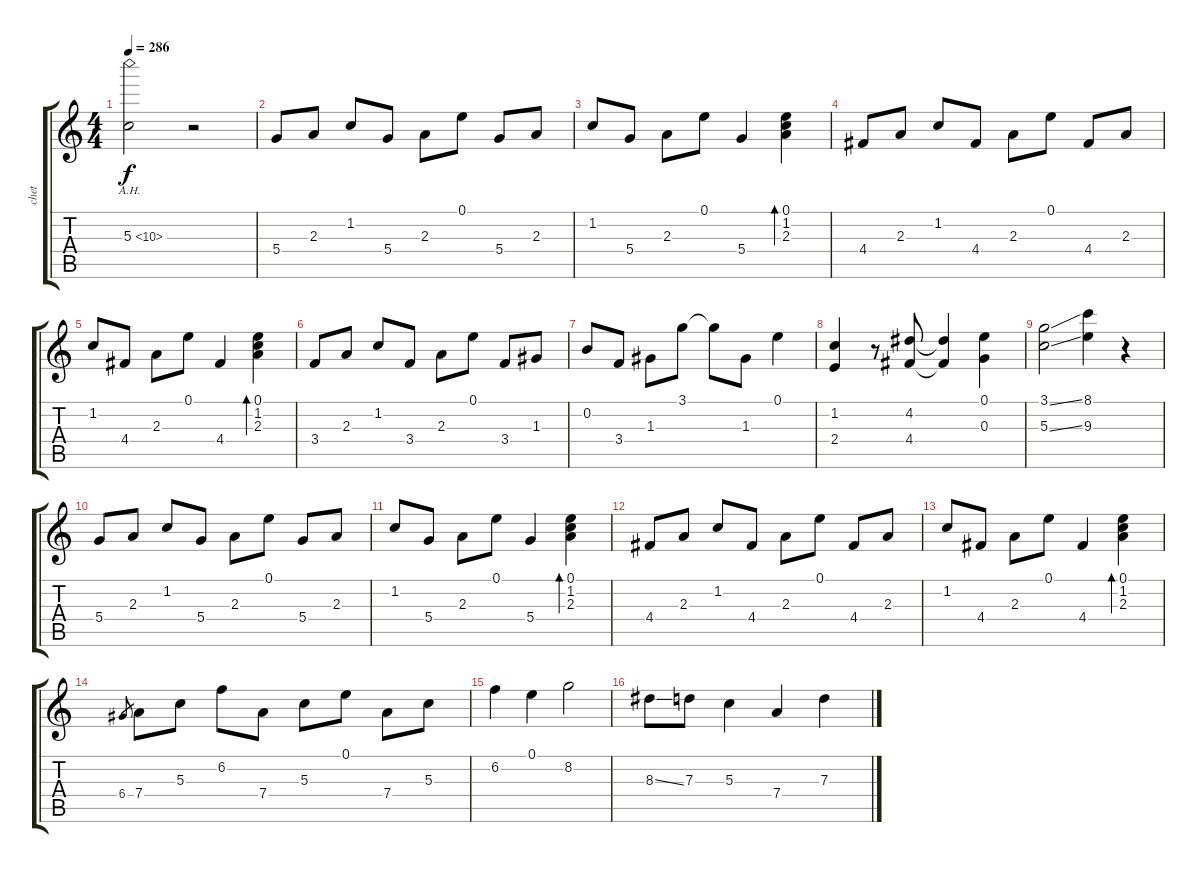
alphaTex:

\track ("chet" "chet") {instrument acousticguitarnylon}
\staff {score tabs}
\tuning (E4 B3 G3 D3 A2 E2) {hide}
\ts (4 4)
\tempo 286
\clef g2
\ks c
5.3{ah 5}.2{dy f} r.2 |
5.4.8 2.3.8 1.2.8 5.4.8 2.3.8 0.1.8 5.4.8 2.3.8 |
1.2.8 5.4.8 2.3.8 0.1.8 5.4.4 (0.1 1.2 2.3).4{bd 240} |
4.4.8 2.3.8 1.2.8 4.4.8 2.3.8 0.1.8 4.4.8 2.3.8 |
1.2.8 4.4.8 2.3.8 0.1.8 4.4.4 (0.1 1.2 2.3).4{bd 240} |
3.4.8 2.3.8 1.2.8 3.4.8 2.3.8 0.1.8 3.4.8 1.3.8 |
0.2.8 3.4.8 1.3.8 3.1.8 3.1{t}.8 1.3.8 0.1.4 |
(1.2 2.4).4 r.8 (4.2 4.4).8 (4.2{t} 4.4{t}).4 (0.1 0.3).4 |
(3.1{ss} 5.3{ss}).2 (8.1 9.3).4 r.4 |
5.4.8 2.3.8 1.2.8 5.4.8 2.3.8 0.1.8 5.4.8 2.3.8 |
1.2.8 5.4.8 2.3.8 0.1.8 5.4.4 (0.1 1.2 2.3).4{bd 240} |
4.4.8 2.3.8 1.2.8 4.4.8 2.3.8 0.1.8 4.4.8 2.3.8 |
1.2.8 4.4.8 2.3.8 0.1.8 4.4.4 (0.1 1.2 2.3).4{bd 240} |
6.4.8{gr} 7.4.8 5.3.8 6.2.8 7.4.8 5.3.8 0.1.8 7.4.8 5.3.8 |
6.2.4 0.1.4 8.2.2 |
8.3{ss}.8 7.3.8 5.3.4 7.4.4 7.3.4
